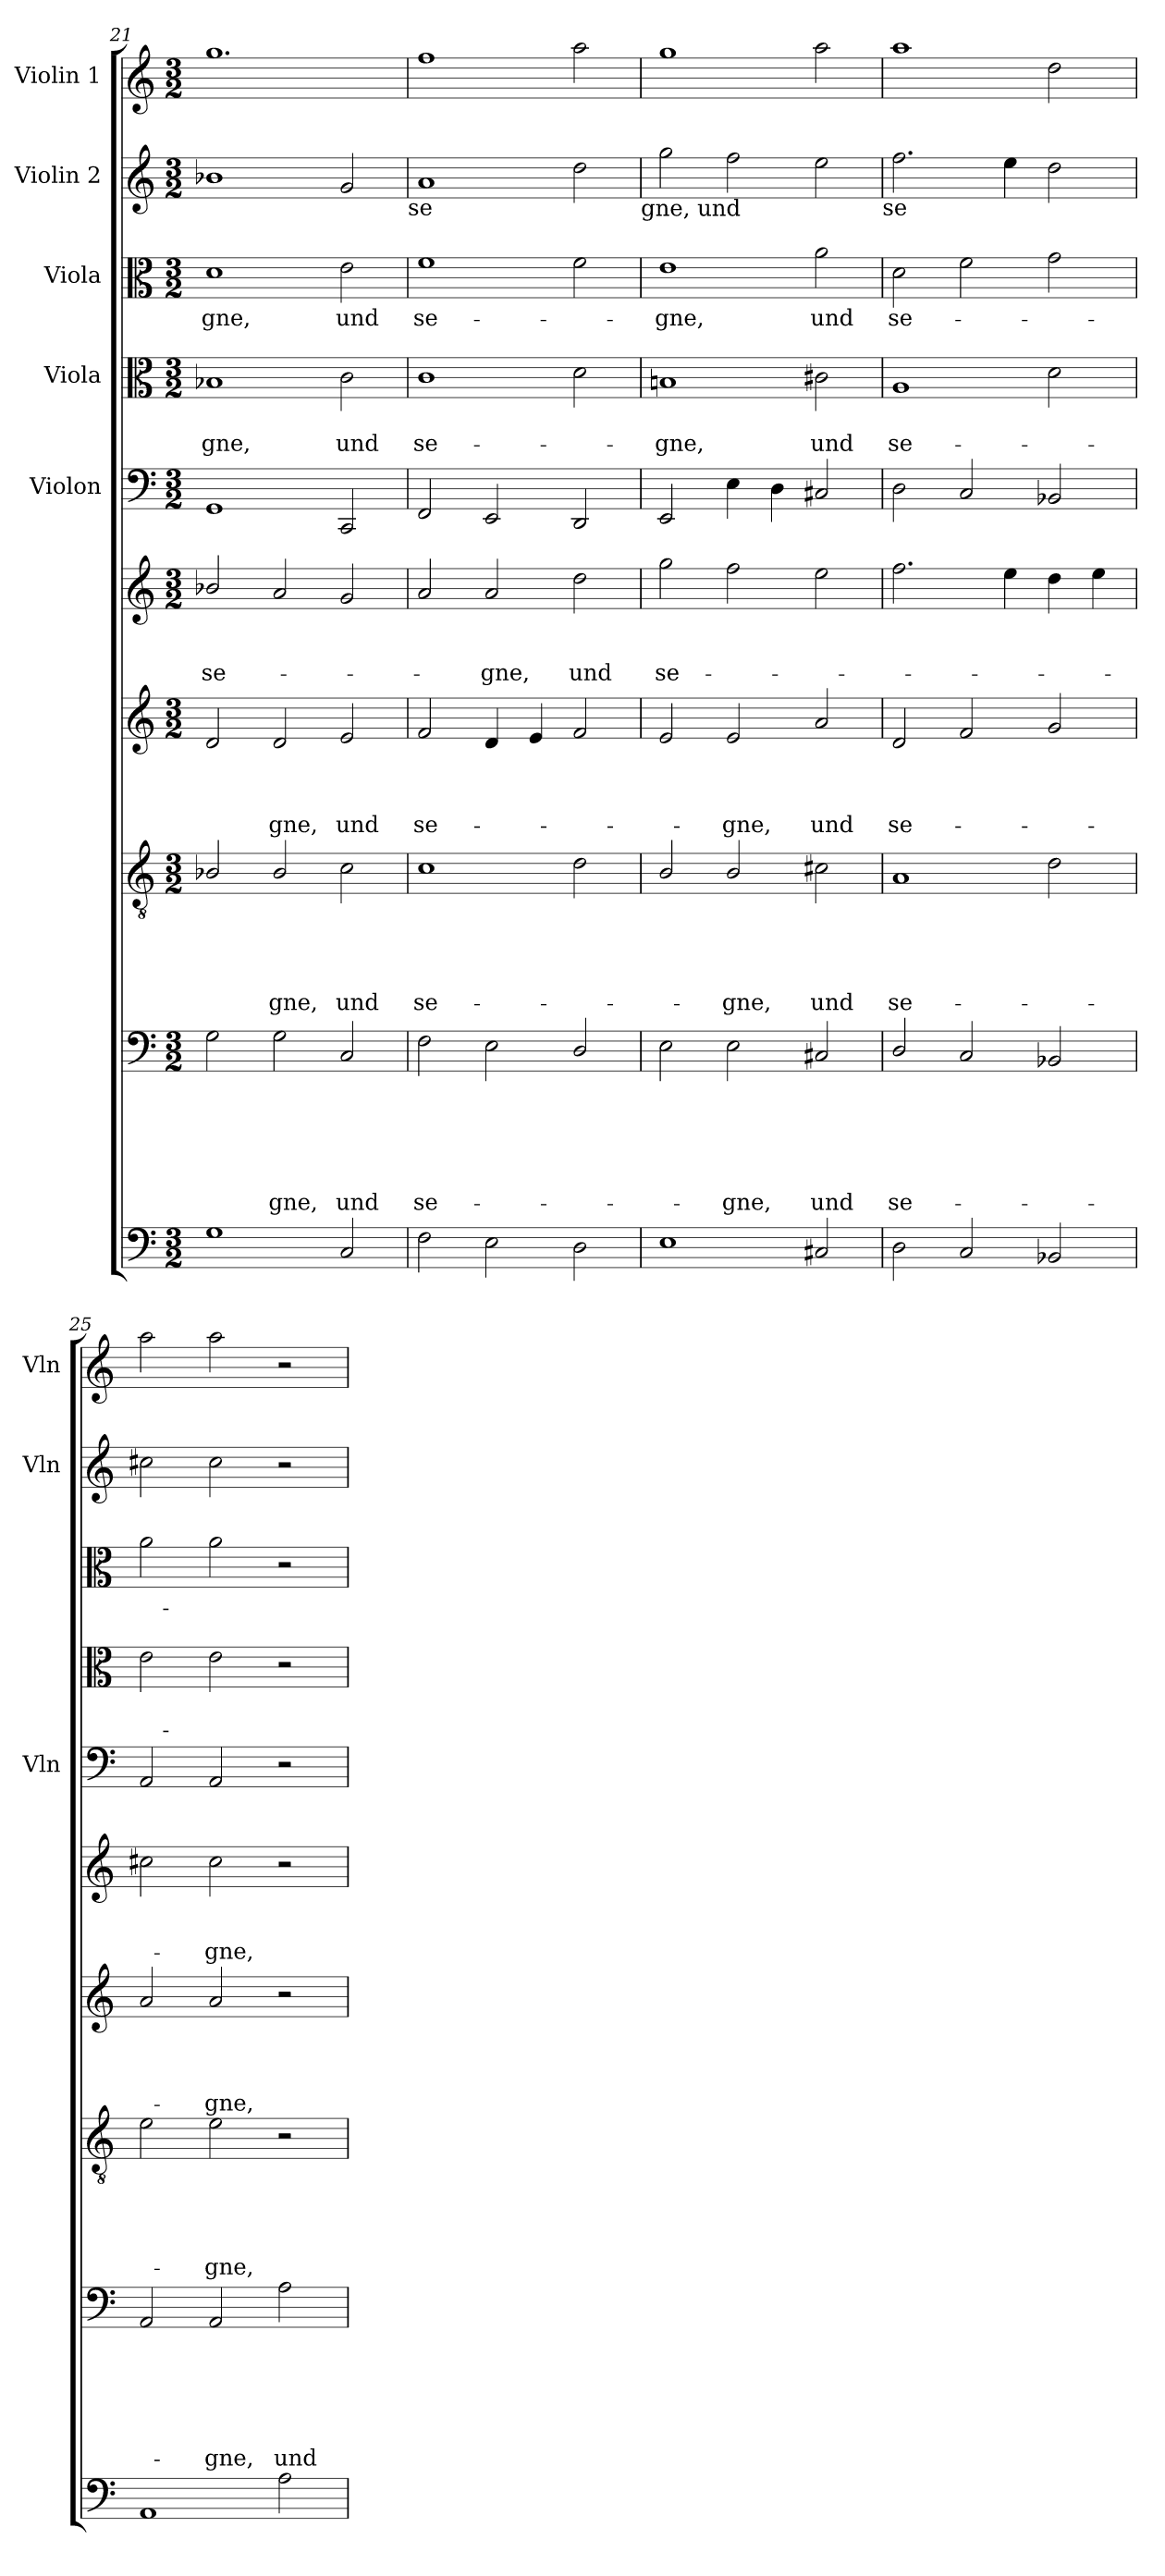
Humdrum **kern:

**kern	**kern	**text	**text	**text	**text	**text	**text	**kern	**text	**text	**text	**text	**text	**kern	**text	**text	**text	**text	**kern	**text	**text	**text	**kern	**kern	**text	**text	**kern	**text	**kern	**kern
*part10	*part9	*part9	*part9	*part9	*part9	*part9	*part9	*part8	*part8	*part8	*part8	*part8	*part8	*part7	*part7	*part7	*part7	*part7	*part6	*part6	*part6	*part6	*part5	*part4	*part4	*part4	*part3	*part3	*part2	*part1
*staff10	*staff9	*staff9	*staff9	*staff9	*staff9	*staff9	*staff9	*staff8	*staff8	*staff8	*staff8	*staff8	*staff8	*staff7	*staff7	*staff7	*staff7	*staff7	*staff6	*staff6	*staff6	*staff6	*staff5	*staff4	*staff4	*staff4	*staff3	*staff3	*staff2	*staff1
*	*	*	*	*	*	*	*	*	*	*	*	*	*	*	*	*	*	*	*	*	*	*	*I"Violon	*I"Viola	*	*	*I"Viola	*	*I"Violin 2	*I"Violin 1
*	*	*	*	*	*	*	*	*	*	*	*	*	*	*	*	*	*	*	*	*	*	*	*I'Vln	*	*	*	*	*	*I'Vln	*I'Vln
*clefF4	*clefF4	*	*	*	*	*	*	*clefGv2	*	*	*	*	*	*clefG2	*	*	*	*	*clefG2	*	*	*	*clefF4	*clefC3	*	*	*clefC3	*	*clefG2	*clefG2
*k[]	*k[]	*	*	*	*	*	*	*k[]	*	*	*	*	*	*k[]	*	*	*	*	*k[]	*	*	*	*k[]	*k[]	*	*	*k[]	*	*k[]	*k[]
*C:	*C:	*	*	*	*	*	*	*C:	*	*	*	*	*	*C:	*	*	*	*	*C:	*	*	*	*C:	*C:	*	*	*C:	*	*C:	*C:
*M3/2	*M3/2	*	*	*	*	*	*	*M3/2	*	*	*	*	*	*M3/2	*	*	*	*	*M3/2	*	*	*	*M3/2	*M3/2	*	*	*M3/2	*	*M3/2	*M3/2
=21	=21	=21	=21	=21	=21	=21	=21	=21	=21	=21	=21	=21	=21	=21	=21	=21	=21	=21	=21	=21	=21	=21	=21	=21	=21	=21	=21	=21	=21	=21
!	!	!	!	!	!	!	!	!	!	!	!	!	!	!	!	!	!	!	!	!	!	!LO:LY:b	!	!	!	!LO:LY:b	!	!LO:LY:b	!	!
1G	2G\	.	.	.	.	.	.	2B-X/	.	.	.	.	.	2d/	.	.	.	.	2b-X/	.	.	se-	1GG	1B-X	.	-gne,	1d	-gne,	1b-X	1.gg
!	!	!	!	!	!	!	!LO:LY:b	!	!	!	!	!	!LO:LY:b	!	!	!	!	!LO:LY:b	!	!	!	!	!	!	!	!	!	!	!	!
.	2G\	.	.	.	.	.	-gne,	2B-/	.	.	.	.	-gne,	2d/	.	.	.	-gne,	2a/	.	.	.	.	.	.	.	.	.	.	.
!	!	!	!	!	!	!	!LO:LY:b	!	!	!	!	!	!LO:LY:b	!	!	!	!	!LO:LY:b	!	!	!	!	!	!	!	!LO:LY:b	!	!LO:LY:b	!	!
2C/	2C/	.	.	.	.	.	und	2c\	.	.	.	.	und	2e/	.	.	.	und	2g/	.	.	.	2CC/	2c\	.	und	2e\	und	2g/	.
!	!	!	!	!	!	!	!	!	!	!	!	!	!	!	!	!	!	!	!	!	!	!	!	!	!	!	!	!	!LO:TX:b:t=se	!
=22	=22	=22	=22	=22	=22	=22	=22	=22	=22	=22	=22	=22	=22	=22	=22	=22	=22	=22	=22	=22	=22	=22	=22	=22	=22	=22	=22	=22	=22	=22
!	!	!	!	!	!	!	!LO:LY:b	!	!	!	!	!	!LO:LY:b	!	!	!	!	!LO:LY:b	!	!	!	!	!	!	!	!LO:LY:b	!	!LO:LY:b	!	!
2F\	2F\	.	.	.	.	.	se-	1c	.	.	.	.	se-	2f/	.	.	.	se-	2a/	.	.	.	2FF/	1c	.	se-	1f	se-	1a	1ff
!	!	!	!	!	!	!	!	!	!	!	!	!	!	!	!	!	!	!	!	!	!	!LO:LY:b	!	!	!	!	!	!	!	!
2E\	2E\	.	.	.	.	.	.	.	.	.	.	.	.	4d/	.	.	.	.	2a/	.	.	-gne,	2EE/	.	.	.	.	.	.	.
.	.	.	.	.	.	.	.	.	.	.	.	.	.	4e/	.	.	.	.	.	.	.	.	.	.	.	.	.	.	.	.
!	!	!	!	!	!	!	!	!	!	!	!	!	!	!	!	!	!	!	!	!	!	!LO:LY:b	!	!	!	!	!	!	!	!
2D\	2D/	.	.	.	.	.	.	2d\	.	.	.	.	.	2f/	.	.	.	.	2dd\	.	.	und	2DD/	2d\	.	.	2f\	.	2dd\	2aa\
!	!	!	!	!	!	!	!	!	!	!	!	!	!	!	!	!	!	!	!	!	!	!	!	!	!	!	!	!	!LO:TX:b:t=gne, und	!
=23	=23	=23	=23	=23	=23	=23	=23	=23	=23	=23	=23	=23	=23	=23	=23	=23	=23	=23	=23	=23	=23	=23	=23	=23	=23	=23	=23	=23	=23	=23
!	!	!	!	!	!	!	!	!	!	!	!	!	!	!	!	!	!	!	!	!	!	!LO:LY:b	!	!	!	!LO:LY:b	!	!LO:LY:b	!	!
1E	2E\	.	.	.	.	.	.	2B/	.	.	.	.	.	2e/	.	.	.	.	2gg\	.	.	se-	2EE/	1Bni	.	-gne,	1e	-gne,	2gg\	1gg
!	!	!	!	!	!	!	!LO:LY:b	!	!	!	!	!	!LO:LY:b	!	!	!	!	!LO:LY:b	!	!	!	!	!	!	!	!	!	!	!	!
.	2E\	.	.	.	.	.	-gne,	2B/	.	.	.	.	-gne,	2e/	.	.	.	-gne,	2ff\	.	.	.	4E\	.	.	.	.	.	2ff\	.
.	.	.	.	.	.	.	.	.	.	.	.	.	.	.	.	.	.	.	.	.	.	.	4D\	.	.	.	.	.	.	.
!	!	!	!	!	!	!	!LO:LY:b	!	!	!	!	!	!LO:LY:b	!	!	!	!	!LO:LY:b	!	!	!	!	!	!	!	!LO:LY:b	!	!LO:LY:b	!	!
2C#X/	2C#X/	.	.	.	.	.	und	2c#X\	.	.	.	.	und	2a/	.	.	.	und	2ee\	.	.	.	2C#X/	2c#X\	.	und	2a\	und	2ee\	2aa\
!	!	!	!	!	!	!	!	!	!	!	!	!	!	!	!	!	!	!	!	!	!	!	!	!	!	!	!	!	!LO:TX:b:t=se	!
=24	=24	=24	=24	=24	=24	=24	=24	=24	=24	=24	=24	=24	=24	=24	=24	=24	=24	=24	=24	=24	=24	=24	=24	=24	=24	=24	=24	=24	=24	=24
!	!	!	!	!	!	!	!LO:LY:b	!	!	!	!	!	!LO:LY:b	!	!	!	!	!LO:LY:b	!	!	!	!	!	!	!	!LO:LY:b	!	!LO:LY:b	!	!
2D\	2D/	.	.	.	.	.	se-	1A	.	.	.	.	se-	2d/	.	.	.	se-	2.ff\	.	.	.	2D\	1A	.	se-	2d\	se-	2.ff\	1aa
2C/	2C/	.	.	.	.	.	.	.	.	.	.	.	.	2f/	.	.	.	.	.	.	.	.	2C/	.	.	.	2f\	.	.	.
.	.	.	.	.	.	.	.	.	.	.	.	.	.	.	.	.	.	.	4ee\	.	.	.	.	.	.	.	.	.	4ee\	.
2BB-X/	2BB-X/	.	.	.	.	.	.	2d\	.	.	.	.	.	2g/	.	.	.	.	4dd\	.	.	.	2BB-X/	2d\	.	.	2g\	.	2dd\	2dd\
.	.	.	.	.	.	.	.	.	.	.	.	.	.	.	.	.	.	.	4ee\	.	.	.	.	.	.	.	.	.	.	.
=25	=25	=25	=25	=25	=25	=25	=25	=25	=25	=25	=25	=25	=25	=25	=25	=25	=25	=25	=25	=25	=25	=25	=25	=25	=25	=25	=25	=25	=25	=25
1AA	2AA/	.	.	.	.	.	.	2e\	.	.	.	.	.	2a/	.	.	.	.	2cc#X\	.	.	.	2AA/	2e\	.	.	2a\	.	2cc#X\	2aa\
!	!	!	!	!	!	!	!LO:LY:b	!	!	!	!	!	!LO:LY:b	!	!	!	!	!LO:LY:b	!	!	!	!LO:LY:b	!	!	!	!	!	!	!	!
.	2AA/	.	.	.	.	.	-gne,	2e\	.	.	.	.	-gne,	2a/	.	.	.	-gne,	2cc#\	.	.	-gne,	2AA/	2e\	.	.	2a\	.	2cc#\	2aa\
!	!	!	!	!	!	!	!LO:LY:b	!	!	!	!	!	!	!	!	!	!	!	!	!	!	!	!	!	!	!	!	!	!	!
2A\	2A\	.	.	.	.	.	und	2r	.	.	.	.	.	2r	.	.	.	.	2r	.	.	.	2r	2r	.	.	2r	.	2r	2r
=	=	=	=	=	=	=	=	=	=	=	=	=	=	=	=	=	=	=	=	=	=	=	=	=	=	=	=	=	=	=
*-	*-	*-	*-	*-	*-	*-	*-	*-	*-	*-	*-	*-	*-	*-	*-	*-	*-	*-	*-	*-	*-	*-	*-	*-	*-	*-	*-	*-	*-	*-
